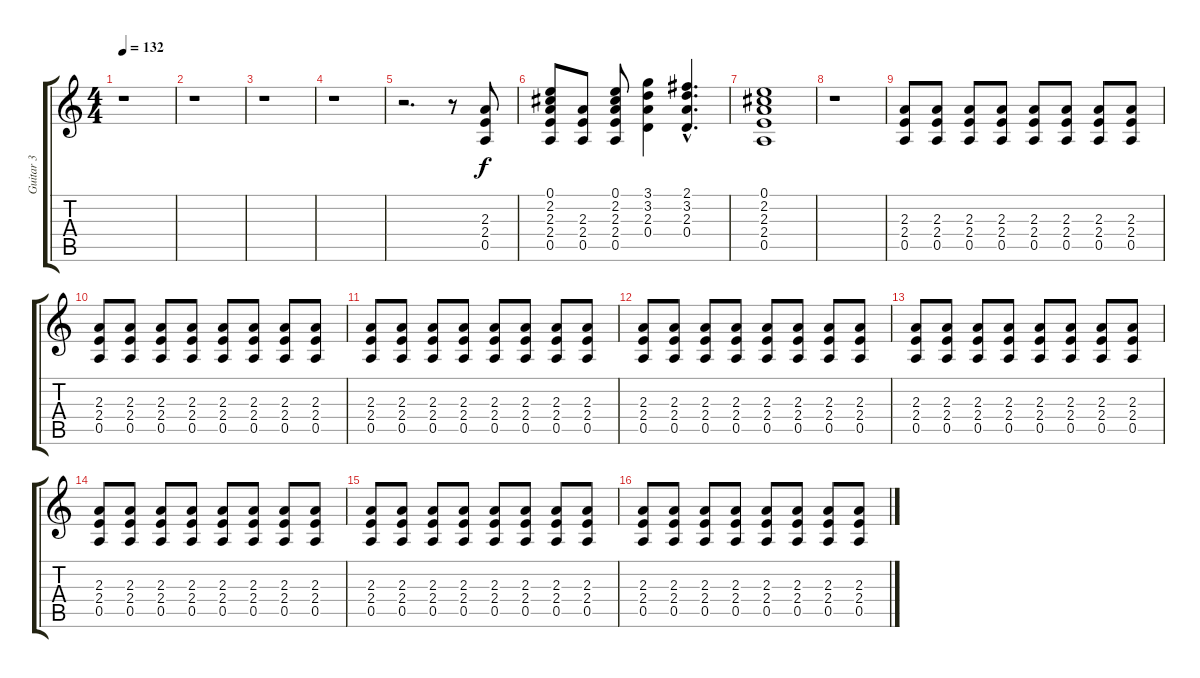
\track ("Guitar 3" "Guitar 3") {instrument acousticguitarsteel}
\staff {score tabs}
\tuning (E4 B3 G3 D3 A2 E2) {hide}
\ts (4 4)
\tempo 132
\clef g2
\ks c
r.1{dy f} |
r.1 |
r.1 |
r.1 |
r.2{d} r.8 (2.3 2.4 0.5).8 |
(0.1 2.2 2.3 2.4 0.5).8 (2.3 2.4 0.5).8 (0.1 2.2 2.3 2.4 0.5).8 (3.1 3.2 2.3 0.4).4 (2.1{hac} 3.2{hac} 2.3{hac} 0.4{hac}).4{d} |
(0.1 2.2 2.3 2.4 0.5).1 |
r.1 |
(2.3 2.4 0.5).8 (2.3 2.4 0.5).8 (2.3 2.4 0.5).8 (2.3 2.4 0.5).8 (2.3 2.4 0.5).8 (2.3 2.4 0.5).8 (2.3 2.4 0.5).8 (2.3 2.4 0.5).8 |
(2.3 2.4 0.5).8 (2.3 2.4 0.5).8 (2.3 2.4 0.5).8 (2.3 2.4 0.5).8 (2.3 2.4 0.5).8 (2.3 2.4 0.5).8 (2.3 2.4 0.5).8 (2.3 2.4 0.5).8 |
(2.3 2.4 0.5).8 (2.3 2.4 0.5).8 (2.3 2.4 0.5).8 (2.3 2.4 0.5).8 (2.3 2.4 0.5).8 (2.3 2.4 0.5).8 (2.3 2.4 0.5).8 (2.3 2.4 0.5).8 |
(2.3 2.4 0.5).8 (2.3 2.4 0.5).8 (2.3 2.4 0.5).8 (2.3 2.4 0.5).8 (2.3 2.4 0.5).8 (2.3 2.4 0.5).8 (2.3 2.4 0.5).8 (2.3 2.4 0.5).8 |
(2.3 2.4 0.5).8 (2.3 2.4 0.5).8 (2.3 2.4 0.5).8 (2.3 2.4 0.5).8 (2.3 2.4 0.5).8 (2.3 2.4 0.5).8 (2.3 2.4 0.5).8 (2.3 2.4 0.5).8 |
(2.3 2.4 0.5).8 (2.3 2.4 0.5).8 (2.3 2.4 0.5).8 (2.3 2.4 0.5).8 (2.3 2.4 0.5).8 (2.3 2.4 0.5).8 (2.3 2.4 0.5).8 (2.3 2.4 0.5).8 |
(2.3 2.4 0.5).8{volume 0} (2.3 2.4 0.5).8 (2.3 2.4 0.5).8 (2.3 2.4 0.5).8 (2.3 2.4 0.5).8 (2.3 2.4 0.5).8 (2.3 2.4 0.5).8 (2.3 2.4 0.5).8 |
(2.3 2.4 0.5).8 (2.3 2.4 0.5).8 (2.3 2.4 0.5).8 (2.3 2.4 0.5).8 (2.3 2.4 0.5).8 (2.3 2.4 0.5).8 (2.3 2.4 0.5).8 (2.3 2.4 0.5).8
